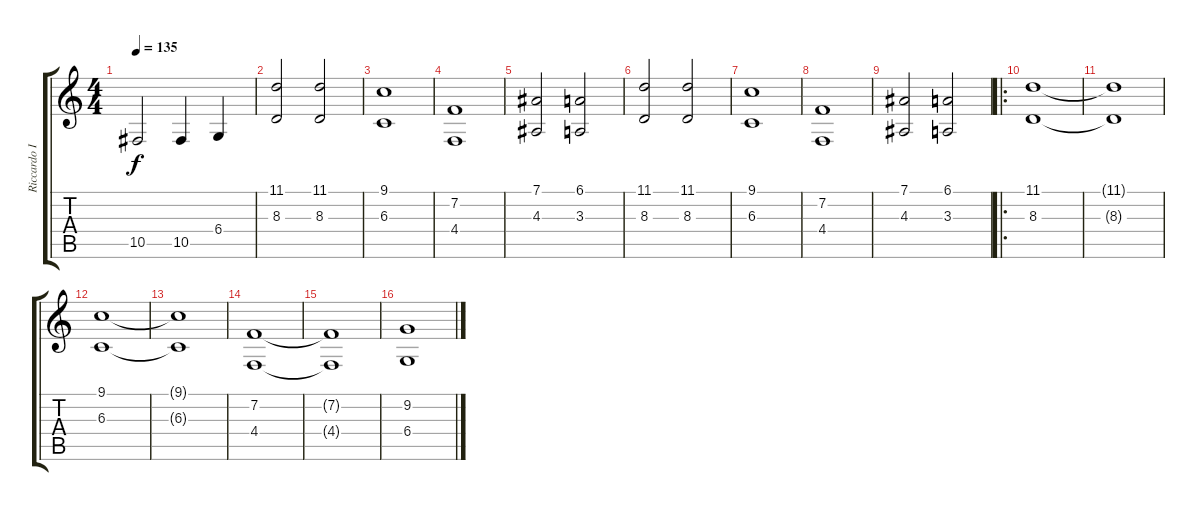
\track ("Riccardo Iacono" "Riccardo I") {instrument tremolostrings}
\staff {score tabs}
\tuning (Eb4 Bb3 Gb3 Db3 Ab2 Eb2) {hide}
\ts (4 4)
\tempo 135
\clef g2
\ks c
10.5.2{dy f} 10.5.4 6.4.4 |
(11.1 8.3).2 (11.1 8.3).2 |
(9.1 6.3).1 |
(7.2 4.4).1 |
(7.1 4.3).2 (6.1 3.3).2 |
(11.1 8.3).2 (11.1 8.3).2 |
(9.1 6.3).1 |
(7.2 4.4).1 |
(7.1 4.3).2 (6.1 3.3).2 |
\ro
(11.1 8.3).1 |
(11.1{t} 8.3{t}).1 |
(9.1 6.3).1 |
(9.1{t} 6.3{t}).1 |
(7.2 4.4).1 |
(7.2{t} 4.4{t}).1 |
(9.2 6.4).1
